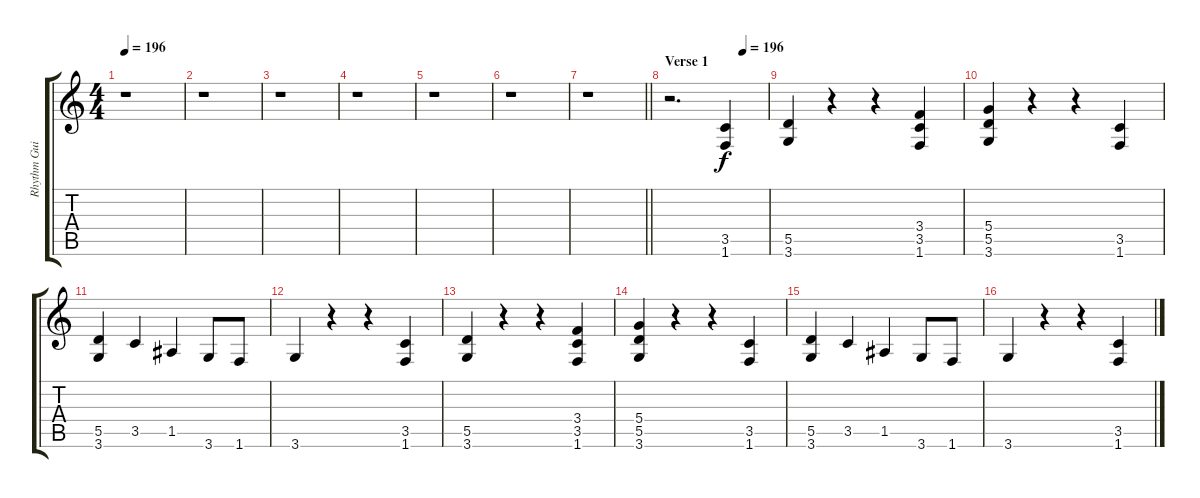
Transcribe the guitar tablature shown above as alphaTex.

\track ("Rhythm Guitar (R. Blackmore)" "Rhythm Gui") {instrument overdrivenguitar}
\staff {score tabs}
\tuning (E4 B3 G3 D3 A2 E2) {hide}
\ts (4 4)
\tempo 196
\clef g2
\ks c
r.1{dy f} |
r.1 |
r.1 |
r.1 |
r.1 |
r.1 |
\barLineRight lightlight
r.1 |
\section ("" "Verse 1")
\tempo (196 0.75)
r.2{d} (3.5 1.6).4{volume 14} |
(5.5 3.6).4 r.4 r.4 (3.4 3.5 1.6).4 |
(5.4 5.5 3.6).4 r.4 r.4 (3.5 1.6).4 |
(5.5 3.6).4 3.5.4 1.5.4 3.6.8 1.6.8 |
3.6.4 r.4 r.4 (3.5 1.6).4 |
(5.5 3.6).4 r.4 r.4 (3.4 3.5 1.6).4 |
(5.4 5.5 3.6).4 r.4 r.4 (3.5 1.6).4 |
(5.5 3.6).4 3.5.4 1.5.4 3.6.8 1.6.8 |
3.6.4 r.4 r.4 (3.5 1.6).4
